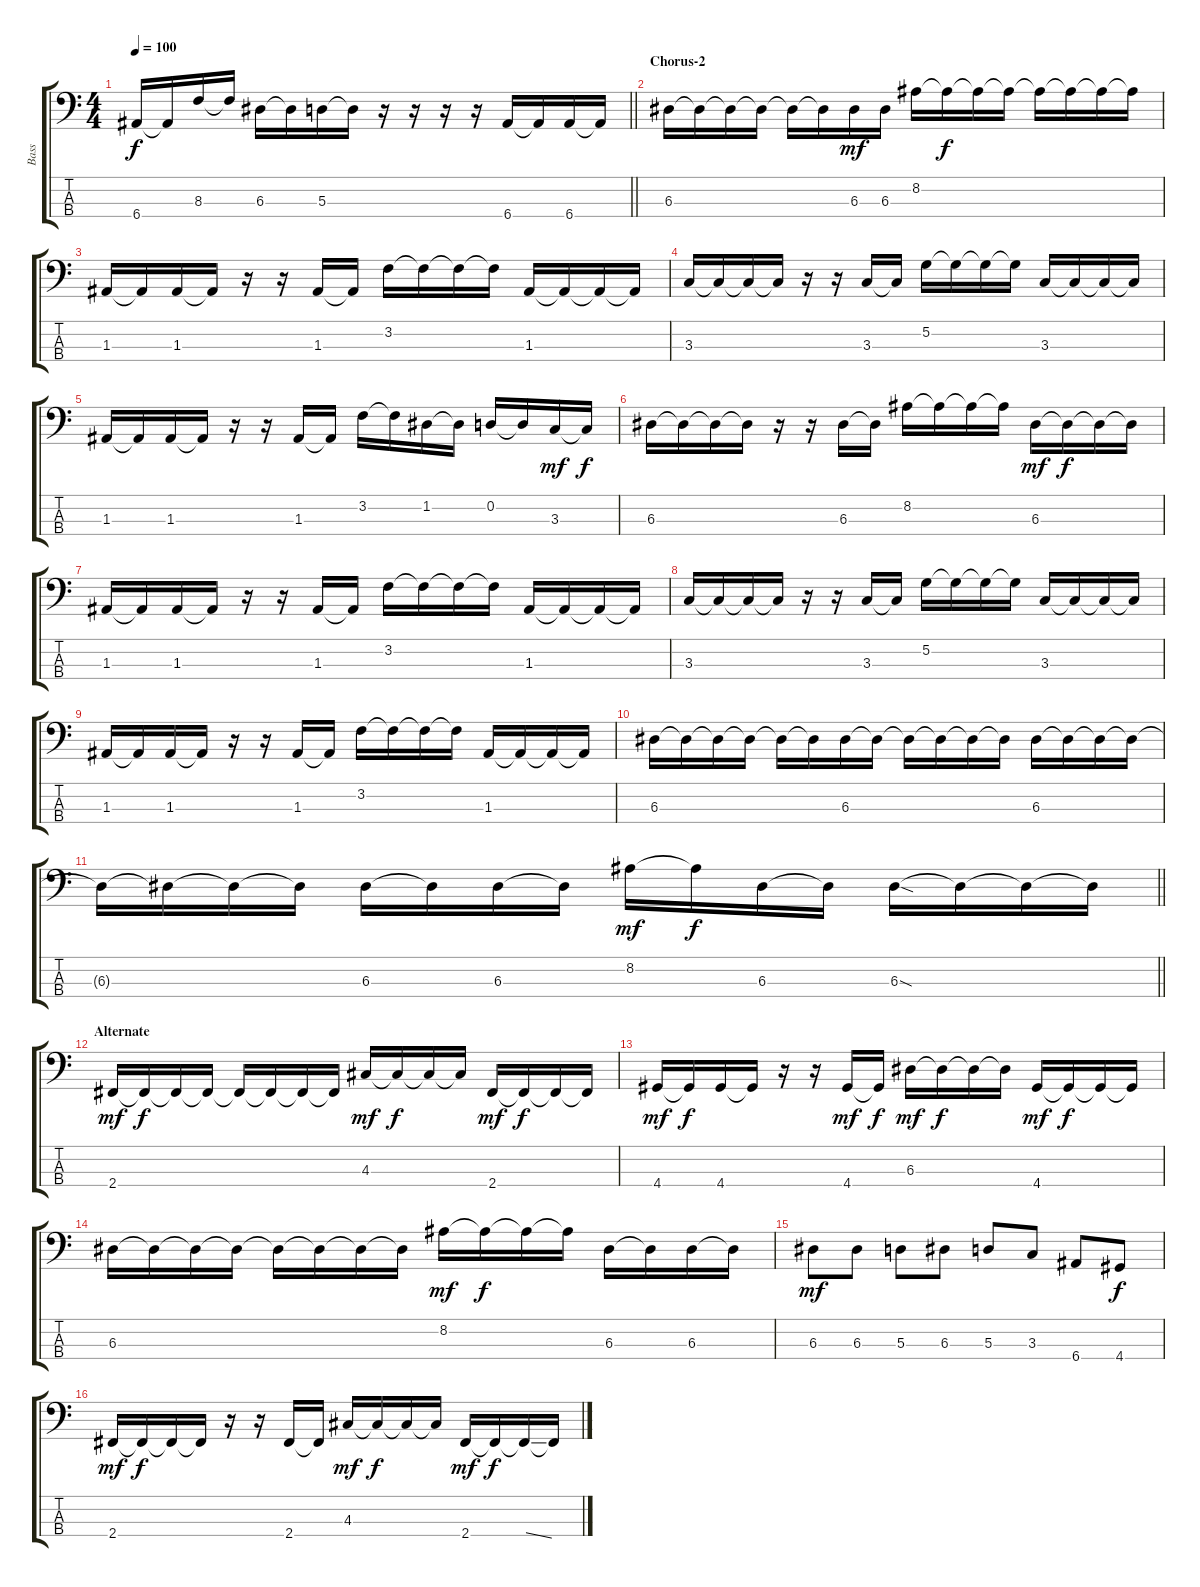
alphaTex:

\track ("Bass" "Bass") {instrument electricbassfinger}
\staff {score tabs}
\tuning (G2 D2 A1 E1) {hide}
\ts (4 4)
\tempo 100
\clef f4
\barLineRight lightlight
\ks c
6.4{t}.16{dy f} 6.4{t}.16 8.3.16 8.3{t}.16 6.3.16 6.3{t}.16 5.3.16 5.3{t}.16 r.16 r.16 r.16 r.16 6.4.16 6.4{t}.16 6.4.16 6.4{t}.16 |
\section ("" "Chorus-2")
6.3.16 6.3{t}.16 6.3{t}.16 6.3{t}.16 6.3{t}.16 6.3{t}.16 6.3.16{dy mf} 6.3.16 8.2.16 8.2{t}.16{dy f} 8.2{t}.16 8.2{t}.16 8.2{t}.16 8.2{t}.16 8.2{t}.16 8.2{t}.16 |
1.3.16 1.3{t}.16 1.3.16 1.3{t}.16 r.16 r.16 1.3.16 1.3{t}.16 3.2.16 3.2{t}.16 3.2{t}.16 3.2{t}.16 1.3.16 1.3{t}.16 1.3{t}.16 1.3{t}.16 |
3.3.16 3.3{t}.16 3.3{t}.16 3.3{t}.16 r.16 r.16 3.3.16 3.3{t}.16 5.2.16 5.2{t}.16 5.2{t}.16 5.2{t}.16 3.3.16 3.3{t}.16 3.3{t}.16 3.3{t}.16 |
1.3.16 1.3{t}.16 1.3.16 1.3{t}.16 r.16 r.16 1.3.16 1.3{t}.16 3.2.16 3.2{t}.16 1.2.16 1.2{t}.16 0.2.16 0.2{t}.16 3.3.16{dy mf} 3.3{t}.16{dy f} |
6.3.16 6.3{t}.16 6.3{t}.16 6.3{t}.16 r.16 r.16 6.3.16 6.3{t}.16 8.2.16 8.2{t}.16 8.2{t}.16 8.2{t}.16 6.3.16{dy mf} 6.3{t}.16{dy f} 6.3{t}.16 6.3{t}.16 |
1.3.16 1.3{t}.16 1.3.16 1.3{t}.16 r.16 r.16 1.3.16 1.3{t}.16 3.2.16 3.2{t}.16 3.2{t}.16 3.2{t}.16 1.3.16 1.3{t}.16 1.3{t}.16 1.3{t}.16 |
3.3.16 3.3{t}.16 3.3{t}.16 3.3{t}.16 r.16 r.16 3.3.16 3.3{t}.16 5.2.16 5.2{t}.16 5.2{t}.16 5.2{t}.16 3.3.16 3.3{t}.16 3.3{t}.16 3.3{t}.16 |
1.3.16 1.3{t}.16 1.3.16 1.3{t}.16 r.16 r.16 1.3.16 1.3{t}.16 3.2.16 3.2{t}.16 3.2{t}.16 3.2{t}.16 1.3.16 1.3{t}.16 1.3{t}.16 1.3{t}.16 |
6.3.16 6.3{t}.16 6.3{t}.16 6.3{t}.16 6.3{t}.16 6.3{t}.16 6.3.16 6.3{t}.16 6.3{t}.16 6.3{t}.16 6.3{t}.16 6.3{t}.16 6.3.16 6.3{t}.16 6.3{t}.16 6.3{t}.16 |
\barLineRight lightlight
6.3{t}.16 6.3{t}.16 6.3{t}.16 6.3{t}.16 6.3.16 6.3{t}.16 6.3.16 6.3{t}.16 8.2.16{dy mf} 8.2{t}.16{dy f} 6.3.16 6.3{t}.16 6.3{sod}.16 6.3{t}.16 6.3{t}.16 6.3{t}.16 |
\section ("" "Alternate")
2.4.16{dy mf} 2.4{t}.16{dy f} 2.4{t}.16 2.4{t}.16 2.4{t}.16 2.4{t}.16 2.4{t}.16 2.4{t}.16 4.3.16{dy mf} 4.3{t}.16{dy f} 4.3{t}.16 4.3{t}.16 2.4.16{dy mf} 2.4{t}.16{dy f} 2.4{t}.16 2.4{t}.16 |
4.4.16{dy mf} 4.4{t}.16{dy f} 4.4.16 4.4{t}.16 r.16 r.16 4.4.16{dy mf} 4.4{t}.16{dy f} 6.3.16{dy mf} 6.3{t}.16{dy f} 6.3{t}.16 6.3{t}.16 4.4.16{dy mf} 4.4{t}.16{dy f} 4.4{t}.16 4.4{t}.16 |
6.3.16 6.3{t}.16 6.3{t}.16 6.3{t}.16 6.3{t}.16 6.3{t}.16 6.3{t}.16 6.3{t}.16 8.2.16{dy mf} 8.2{t}.16{dy f} 8.2{t}.16 8.2{t}.16 6.3.16 6.3{t}.16 6.3.16 6.3{t}.16 |
6.3.8{dy mf} 6.3.8 5.3.8 6.3.8 5.3.8 3.3.8 6.4.8 4.4.8{dy f} |
2.4.16{dy mf} 2.4{t}.16{dy f} 2.4{t}.16 2.4{t}.16 r.16 r.16 2.4.16 2.4{t}.16 4.3.16{dy mf} 4.3{t}.16{dy f} 4.3{t}.16 4.3{t}.16 2.4.16{dy mf} 2.4{t}.16{dy f} 2.4{ss t}.16 2.4{t}.16
